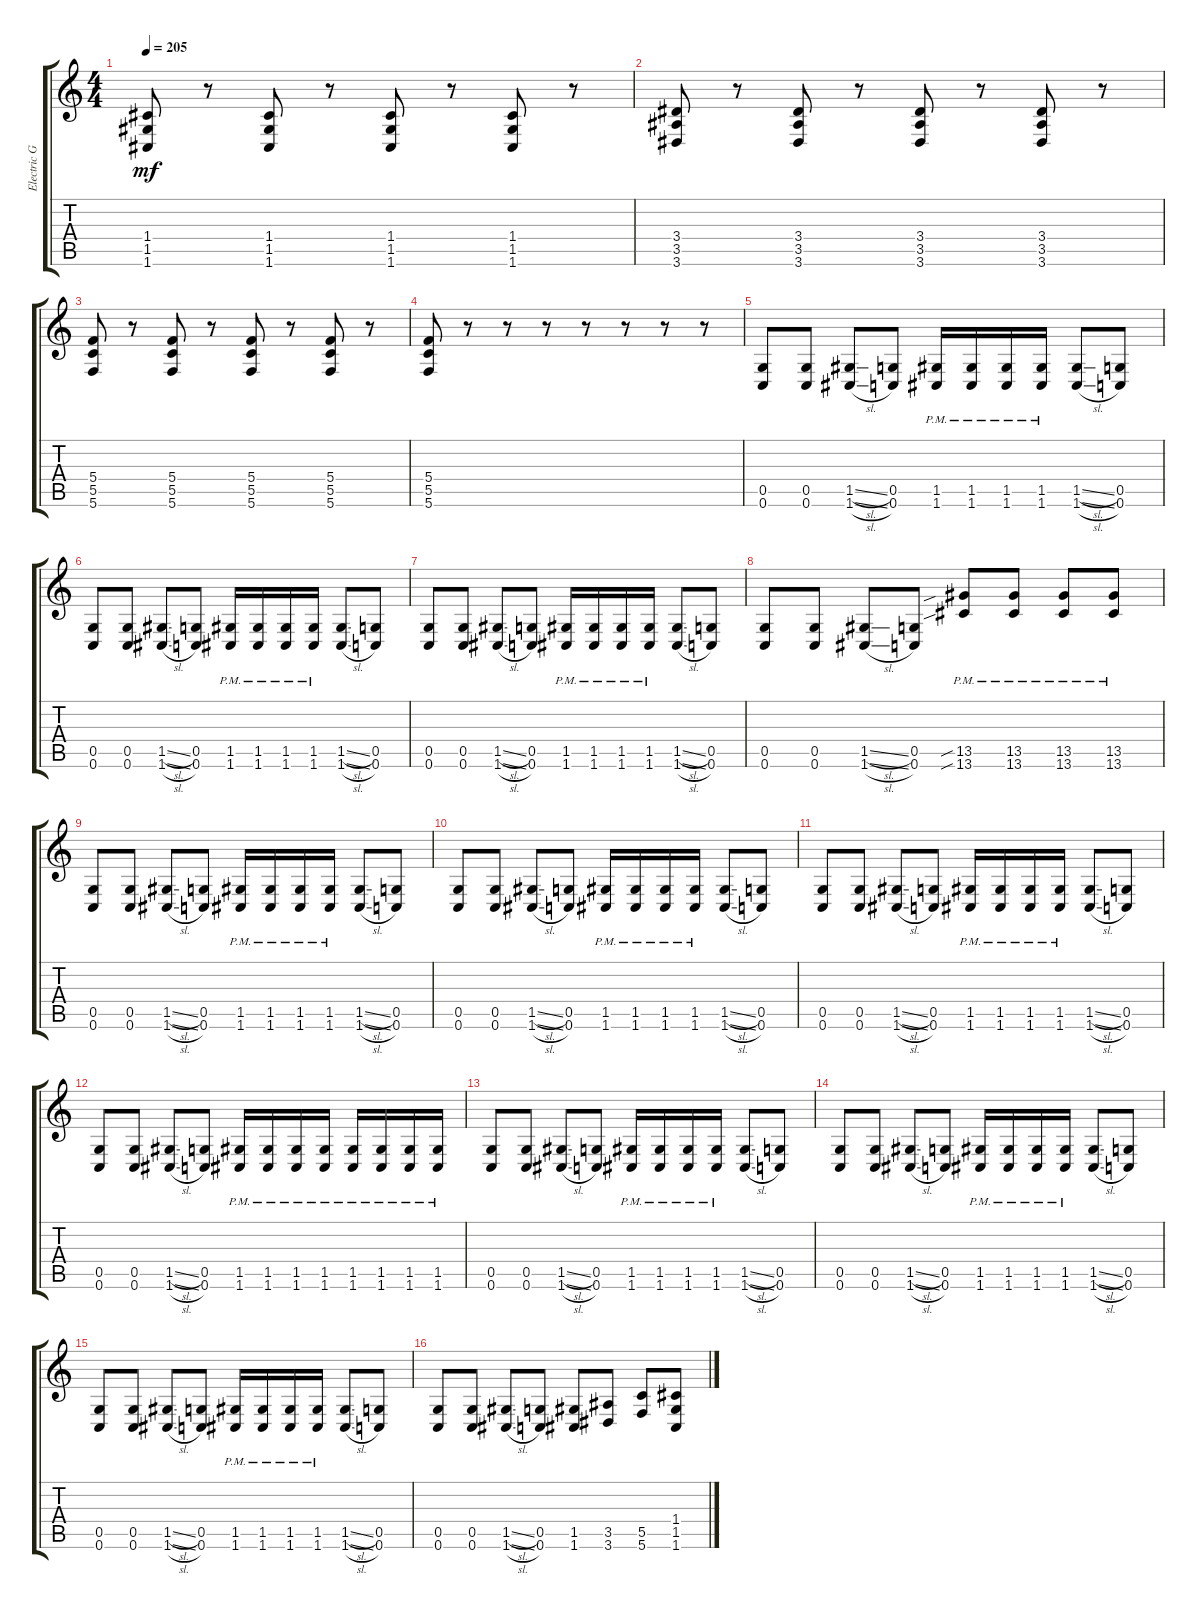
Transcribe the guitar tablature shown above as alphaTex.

\track ("Electric Guitar" "Electric G") {instrument distortionguitar}
\staff {score tabs}
\tuning (D4 A3 F3 C3 G2 C2) {hide}
\ts (4 4)
\tempo 205
\clef g2
\ks c
(1.4{t} 1.5{t} 1.6{t}).8{dy mf} r.8 (1.4 1.5 1.6).8 r.8 (1.4 1.5 1.6).8 r.8 (1.4 1.5 1.6).8 r.8 |
(3.4 3.5 3.6).8 r.8 (3.4 3.5 3.6).8 r.8 (3.4 3.5 3.6).8 r.8 (3.4 3.5 3.6).8 r.8 |
(5.4 5.5 5.6).8 r.8 (5.4 5.5 5.6).8 r.8 (5.4 5.5 5.6).8 r.8 (5.4 5.5 5.6).8 r.8 |
(5.4 5.5 5.6).8 r.8 r.8 r.8 r.8 r.8 r.8 r.8 |
(0.5 0.6).8 (0.5 0.6).8 (1.5{sl} 1.6{sl}).8 (0.5 0.6).8 (1.5{pm} 1.6{pm}).16 (1.5{pm} 1.6{pm}).16 (1.5{pm} 1.6{pm}).16 (1.5{pm} 1.6{pm}).16 (1.5{sl} 1.6{sl}).8 (0.5 0.6).8 |
(0.5 0.6).8 (0.5 0.6).8 (1.5{sl} 1.6{sl}).8 (0.5 0.6).8 (1.5{pm} 1.6{pm}).16 (1.5{pm} 1.6{pm}).16 (1.5{pm} 1.6{pm}).16 (1.5{pm} 1.6{pm}).16 (1.5{sl} 1.6{sl}).8 (0.5 0.6).8 |
(0.5 0.6).8 (0.5 0.6).8 (1.5{sl} 1.6{sl}).8 (0.5 0.6).8 (1.5{pm} 1.6{pm}).16 (1.5{pm} 1.6{pm}).16 (1.5{pm} 1.6{pm}).16 (1.5{pm} 1.6{pm}).16 (1.5{sl} 1.6{sl}).8 (0.5 0.6).8 |
(0.5 0.6).8 (0.5 0.6).8 (1.5{sl} 1.6{sl}).8 (0.5 0.6).8 (13.5{sib pm} 13.6{sib pm}).8 (13.5{pm} 13.6{pm}).8 (13.5{pm} 13.6{pm}).8 (13.5{pm} 13.6{pm}).8 |
(0.5 0.6).8 (0.5 0.6).8 (1.5{sl} 1.6{sl}).8 (0.5 0.6).8 (1.5{pm} 1.6{pm}).16 (1.5{pm} 1.6{pm}).16 (1.5{pm} 1.6{pm}).16 (1.5{pm} 1.6{pm}).16 (1.5{sl} 1.6{sl}).8 (0.5 0.6).8 |
(0.5 0.6).8 (0.5 0.6).8 (1.5{sl} 1.6{sl}).8 (0.5 0.6).8 (1.5{pm} 1.6{pm}).16 (1.5{pm} 1.6{pm}).16 (1.5{pm} 1.6{pm}).16 (1.5{pm} 1.6{pm}).16 (1.5{sl} 1.6{sl}).8 (0.5 0.6).8 |
(0.5 0.6).8 (0.5 0.6).8 (1.5{sl} 1.6{sl}).8 (0.5 0.6).8 (1.5{pm} 1.6{pm}).16 (1.5{pm} 1.6{pm}).16 (1.5{pm} 1.6{pm}).16 (1.5{pm} 1.6{pm}).16 (1.5{sl} 1.6{sl}).8 (0.5 0.6).8 |
(0.5 0.6).8 (0.5 0.6).8 (1.5{sl} 1.6{sl}).8 (0.5 0.6).8 (1.5{pm} 1.6{pm}).16 (1.5{pm} 1.6{pm}).16 (1.5{pm} 1.6{pm}).16 (1.5{pm} 1.6{pm}).16 (1.5{pm} 1.6{pm}).16 (1.5{pm} 1.6{pm}).16 (1.5{pm} 1.6{pm}).16 (1.5{pm} 1.6{pm}).16 |
(0.5 0.6).8 (0.5 0.6).8 (1.5{sl} 1.6{sl}).8 (0.5 0.6).8 (1.5{pm} 1.6{pm}).16 (1.5{pm} 1.6{pm}).16 (1.5{pm} 1.6{pm}).16 (1.5{pm} 1.6{pm}).16 (1.5{sl} 1.6{sl}).8 (0.5 0.6).8 |
(0.5 0.6).8 (0.5 0.6).8 (1.5{sl} 1.6{sl}).8 (0.5 0.6).8 (1.5{pm} 1.6{pm}).16 (1.5{pm} 1.6{pm}).16 (1.5{pm} 1.6{pm}).16 (1.5{pm} 1.6{pm}).16 (1.5{sl} 1.6{sl}).8 (0.5 0.6).8 |
(0.5 0.6).8 (0.5 0.6).8 (1.5{sl} 1.6{sl}).8 (0.5 0.6).8 (1.5{pm} 1.6{pm}).16 (1.5{pm} 1.6{pm}).16 (1.5{pm} 1.6{pm}).16 (1.5{pm} 1.6{pm}).16 (1.5{sl} 1.6{sl}).8 (0.5 0.6).8 |
(0.5 0.6).8 (0.5 0.6).8 (1.5{sl} 1.6{sl}).8 (0.5 0.6).8 (1.5 1.6).8 (3.5 3.6).8 (5.5 5.6).8 (1.4 1.5 1.6).8
